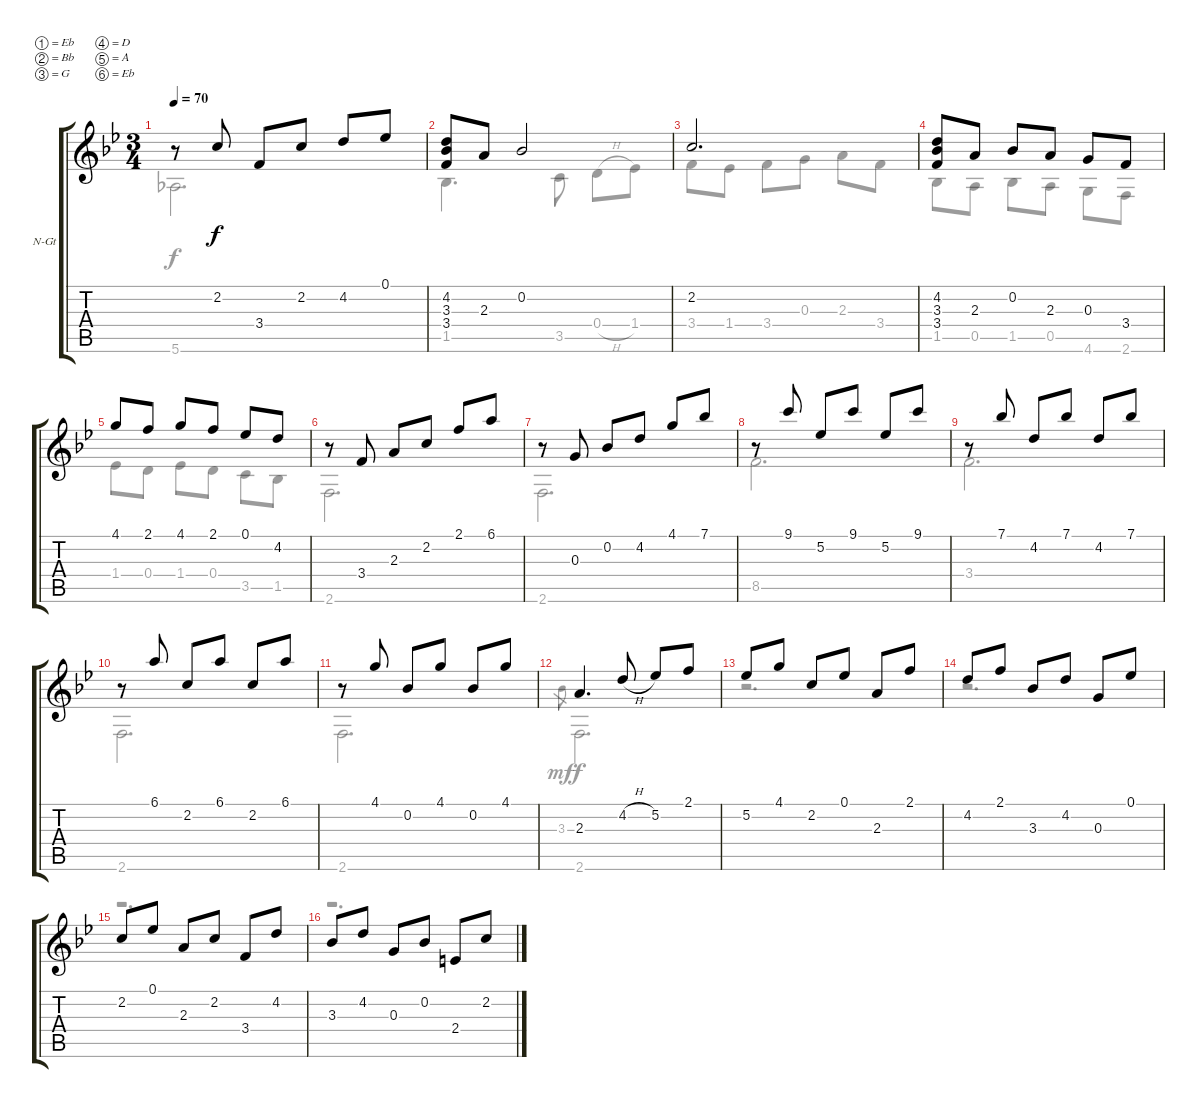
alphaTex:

\bracketExtendMode groupsimilarinstruments
\firstSystemTrackNameOrientation horizontal
\otherSystemsTrackNameOrientation horizontal
\track ("Courante" "N-Gt") {instrument acousticguitarnylon}
\staff {score tabs}
\tuning (Eb4 Bb3 G3 D3 A2 Eb2)
\voice
\ts (3 4)
\tempo 70
\clef g2
\ks bb
r.8{dy f} 2.2.8 3.4.8 2.2.8 4.2.8 0.1.8 |
(4.2 3.3 3.4).8 2.3.8 0.2.2 |
2.2.2{d} |
(4.2 3.3 3.4).8 2.3.8 0.2.8 2.3.8 0.3.8 3.4.8 |
4.1.8 2.1.8 4.1.8 2.1.8 0.1.8 4.2.8 |
r.8 3.4.8 2.3.8 2.2.8 2.1.8 6.1.8 |
r.8 0.3.8 0.2.8 4.2.8 4.1.8 7.1.8 |
r.8 9.1.8 5.2.8 9.1.8 5.2.8 9.1.8 |
r.8 7.1.8 4.2.8 7.1.8 4.2.8 7.1.8 |
r.8 6.1.8 2.2.8 6.1.8 2.2.8 6.1.8 |
r.8 4.1.8 0.2.8 4.1.8 0.2.8 4.1.8 |
2.3.4{d} 4.2{h}.8 5.2.8 2.1.8 |
5.2.8 4.1.8 2.2.8 0.1.8 2.3.8 2.1.8 |
4.2.8 2.1.8 3.3.8 4.2.8 0.3.8 0.1.8 |
2.2.8 0.1.8 2.3.8 2.2.8 3.4.8 4.2.8 |
3.3.8 4.2.8 0.3.8 0.2.8 2.4.8 2.2.8
\voice
\clef g2
\ottava regular
\simile none
\ks bb
5.6.2{d dy f} |
1.5.4{d} 3.5.8 0.4{h}.8 1.4.8 |
3.4.8 1.4.8 3.4.8 0.3.8 2.3.8 3.4.8 |
1.5.8 0.5.8 1.5.8 0.5.8 4.6.8 2.6.8 |
1.4.8 0.4.8 1.4.8 0.4.8 3.5.8 1.5.8 |
2.6.2{d} |
2.6.2{d} |
8.5.2{d} |
3.4.2{d} |
2.6.2{d} |
2.6.2{d} |
3.3.8{gr dy mf} 2.6.2{d dy f} |
r.2{d} |
r.2{d} |
r.2{d} |
r.2{d}
